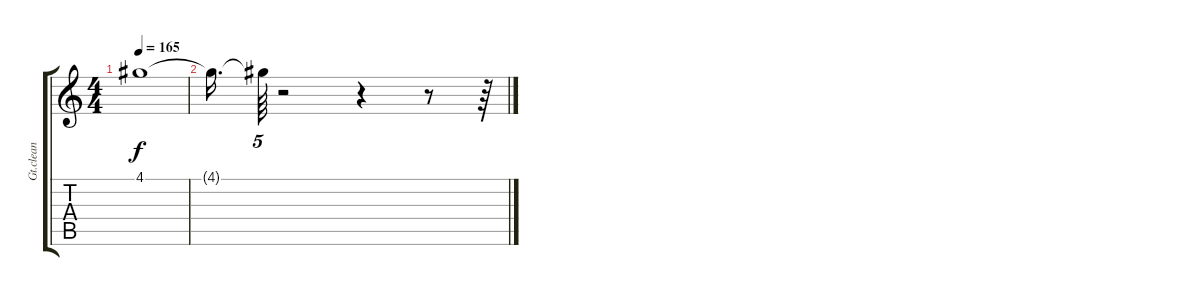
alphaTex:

\track ("Gt.clean" "Gt.clean") {instrument electricguitarclean}
\staff {score tabs}
\tuning (E4 B3 G3 D3 A2 E2) {hide}
\ts (4 4)
\tempo 165
\clef g2
\ks c
4.1{t}.1{dy f} |
4.1{t}.16{d} 4.1{t}.64{tu (5 4)} r.2 r.4 r.8 r.64
